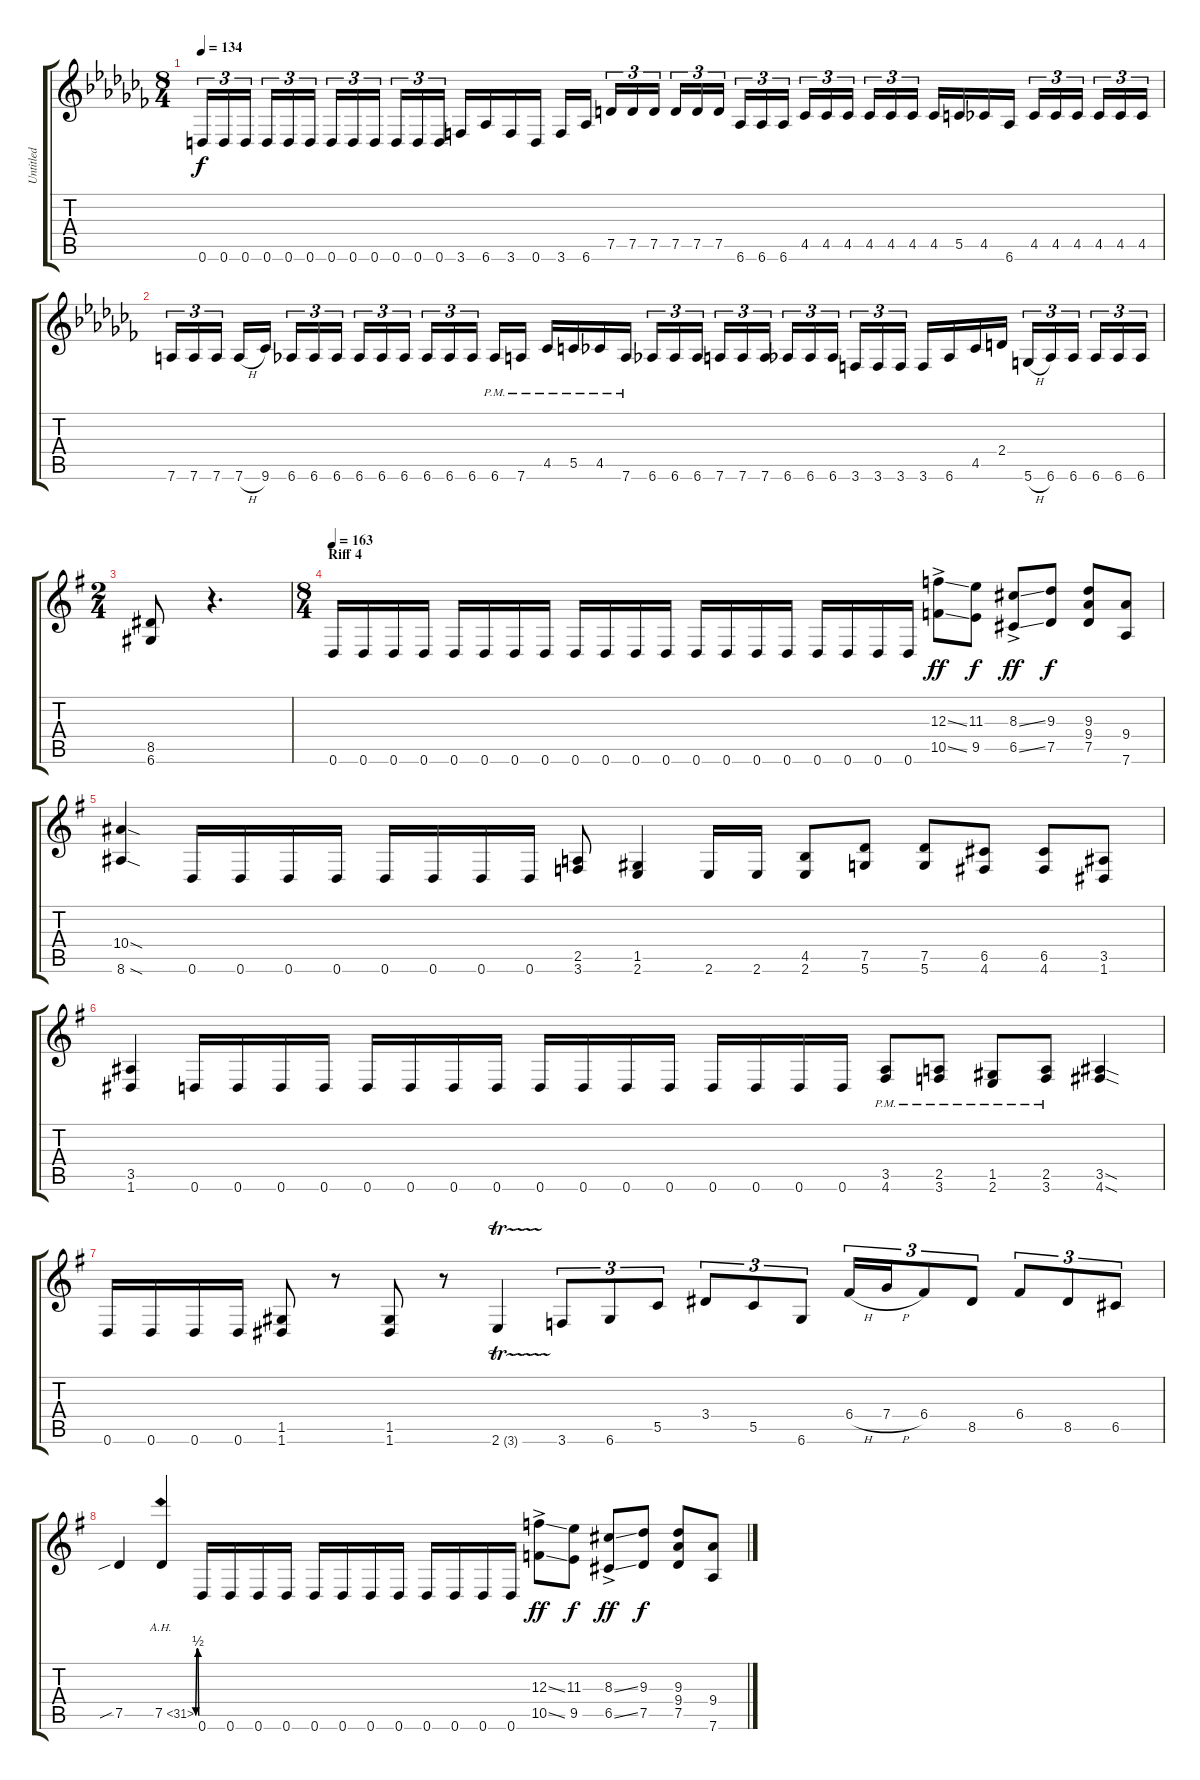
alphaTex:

\track ("Untitled" "Untitled") {instrument distortionguitar}
\staff {score tabs}
\tuning (D4 A3 F3 C3 G2 D2) {hide}
\ts (8 4)
\tempo 134
\clef g2
\ks cb
0.6.16{tu (3 2) dy f} 0.6.16{tu (3 2)} 0.6.16{tu (3 2) beam splitsecondary} 0.6.16{tu (3 2)} 0.6.16{tu (3 2)} 0.6.16{tu (3 2)} 0.6.16{tu (3 2)} 0.6.16{tu (3 2)} 0.6.16{tu (3 2) beam splitsecondary} 0.6.16{tu (3 2)} 0.6.16{tu (3 2)} 0.6.16{tu (3 2)} 3.6.16 6.6.16 3.6.16 0.6.16 3.6.16 6.6.16{beam splitsecondary} 7.5.16{tu (3 2)} 7.5.16{tu (3 2)} 7.5.16{tu (3 2)} 7.5.16{tu (3 2)} 7.5.16{tu (3 2)} 7.5.16{tu (3 2) beam splitsecondary} 6.6.16{tu (3 2)} 6.6.16{tu (3 2)} 6.6.16{tu (3 2)} 4.5.16{tu (3 2)} 4.5.16{tu (3 2)} 4.5.16{tu (3 2) beam splitsecondary} 4.5.16{tu (3 2)} 4.5.16{tu (3 2)} 4.5.16{tu (3 2)} 4.5.16 5.5.16 4.5.16 6.6.16 4.5.16{tu (3 2)} 4.5.16{tu (3 2)} 4.5.16{tu (3 2) beam splitsecondary} 4.5.16{tu (3 2)} 4.5.16{tu (3 2)} 4.5.16{tu (3 2)} |
7.6.16{tu (3 2)} 7.6.16{tu (3 2)} 7.6.16{tu (3 2) beam splitsecondary} 7.6{h}.16 9.6.16 6.6.16{tu (3 2)} 6.6.16{tu (3 2)} 6.6.16{tu (3 2) beam splitsecondary} 6.6.16{tu (3 2)} 6.6.16{tu (3 2)} 6.6.16{tu (3 2)} 6.6.16{tu (3 2)} 6.6.16{tu (3 2)} 6.6.16{tu (3 2) beam splitsecondary} 6.6{pm}.16 7.6{pm}.16 4.5{pm}.16 5.5{pm}.16 4.5{pm}.16 7.6{pm}.16 6.6.16{tu (3 2)} 6.6.16{tu (3 2)} 6.6.16{tu (3 2) beam splitsecondary} 7.6.16{tu (3 2)} 7.6.16{tu (3 2)} 7.6.16{tu (3 2)} 6.6.16{tu (3 2)} 6.6.16{tu (3 2)} 6.6.16{tu (3 2) beam splitsecondary} 3.6.16{tu (3 2)} 3.6.16{tu (3 2)} 3.6.16{tu (3 2)} 3.6.16 6.6.16 4.5.16 2.4.16 5.6{h}.16{tu (3 2)} 6.6.16{tu (3 2)} 6.6.16{tu (3 2) beam splitsecondary} 6.6.16{tu (3 2)} 6.6.16{tu (3 2)} 6.6.16{tu (3 2)} |
\ts (2 4)
\ks g
(8.5 6.6).8 r.4{d} |
\ts (8 4)
\section ("" "Riff 4")
\tempo 163
0.6.16 0.6.16 0.6.16 0.6.16 0.6.16 0.6.16 0.6.16 0.6.16 0.6.16 0.6.16 0.6.16 0.6.16 0.6.16 0.6.16 0.6.16 0.6.16 0.6.16 0.6.16 0.6.16 0.6.16 (12.3{ss ac} 10.5{ss ac}).8{dy ff} (11.3 9.5).8{dy f} (8.3{ss ac} 6.5{ss ac}).8{dy ff} (9.3 7.5).8{dy f} (9.3 9.4 7.5).8 (9.4 7.6).8 |
(10.4{sod} 8.6{sod}).4 0.6.16 0.6.16 0.6.16 0.6.16 0.6.16 0.6.16 0.6.16 0.6.16 (2.5 3.6).8 (1.5 2.6).4 2.6.16 2.6.16 (4.5 2.6).8 (7.5 5.6).8 (7.5 5.6).8 (6.5 4.6).8 (6.5 4.6).8 (3.5 1.6).8 |
(3.5 1.6).4 0.6.16 0.6.16 0.6.16 0.6.16 0.6.16 0.6.16 0.6.16 0.6.16 0.6.16 0.6.16 0.6.16 0.6.16 0.6.16 0.6.16 0.6.16 0.6.16 (3.5{pm} 4.6{pm}).8 (2.5{pm} 3.6{pm}).8 (1.5{pm} 2.6{pm}).8 (2.5{pm} 3.6{pm}).8 (3.5{sod} 4.6{sod}).4 |
0.6.16 0.6.16 0.6.16 0.6.16 (1.5 1.6).8 r.8 (1.5 1.6).8 r.8 2.6{tr (3 32)}.4 3.6.8{tu (3 2)} 6.6.8{tu (3 2)} 5.5.8{tu (3 2)} 3.4.8{tu (3 2)} 5.5.8{tu (3 2)} 6.6.8{tu (3 2)} 6.4{h}.16{tu (3 2)} 7.4{h}.16{tu (3 2)} 6.4.8{tu (3 2)} 8.5.8{tu (3 2)} 6.4.8{tu (3 2)} 8.5.8{tu (3 2)} 6.5.8{tu (3 2)} |
7.5{sib}.4 7.5{be (custom 0 0 10 2 25 2 40 0 60 0) ah 24}.4 0.6.16 0.6.16 0.6.16 0.6.16 0.6.16 0.6.16 0.6.16 0.6.16 0.6.16 0.6.16 0.6.16 0.6.16 (12.3{ss ac} 10.5{ss ac}).8{dy ff} (11.3 9.5).8{dy f} (8.3{ss ac} 6.5{ss ac}).8{dy ff} (9.3 7.5).8{dy f} (9.3 9.4 7.5).8 (9.4 7.6).8
